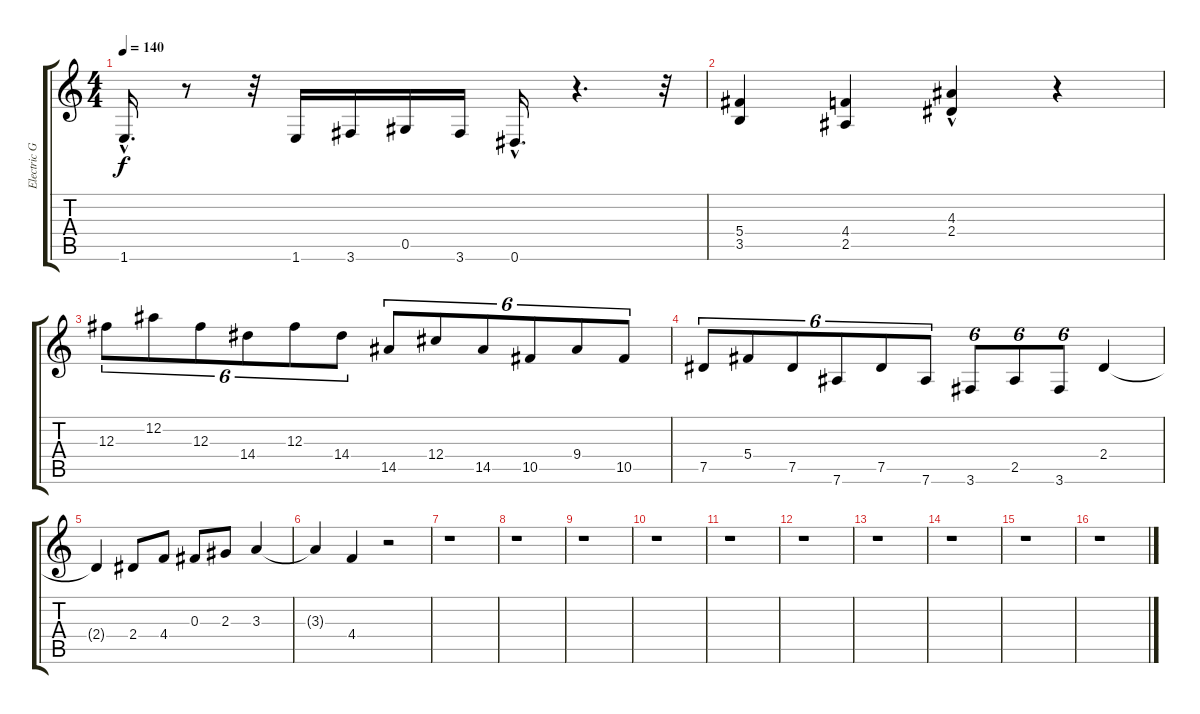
\track ("Electric Guitar" "Electric G") {instrument overdrivenguitar}
\staff {score tabs}
\tuning (Eb4 Bb3 Gb3 Db3 Ab2 Eb2) {hide}
\ts (4 4)
\tempo 140
\clef g2
\ks c
1.6{hac}.16{d dy f} r.8 r.32 1.6.16 3.6.16 0.5.16 3.6.16 0.6{hac}.16{d} r.4{d} r.32 |
(5.4 3.5).4 (4.4 2.5).4 (4.3 2.4{hac}).4 r.4 |
12.3.8{tu (6 4)} 12.2.8{tu (6 4)} 12.3.8{tu (6 4)} 14.4.8{tu (6 4)} 12.3.8{tu (6 4)} 14.4.8{tu (6 4)} 14.5.8{tu (6 4)} 12.4.8{tu (6 4)} 14.5.8{tu (6 4)} 10.5.8{tu (6 4)} 9.4.8{tu (6 4)} 10.5.8{tu (6 4)} |
7.5.8{tu (6 4)} 5.4.8{tu (6 4)} 7.5.8{tu (6 4)} 7.6.8{tu (6 4)} 7.5.8{tu (6 4)} 7.6.8{tu (6 4)} 3.6.8{tu (6 4)} 2.5.8{tu (6 4)} 3.6.8{tu (6 4)} 2.4.4 |
2.4{t}.4 2.4.8 4.4.8 0.3.8 2.3.8 3.3.4 |
3.3{t}.4 4.4.4 r.2 |
r.1 |
r.1 |
r.1 |
r.1 |
r.1 |
r.1 |
r.1 |
r.1 |
r.1 |
r.1
